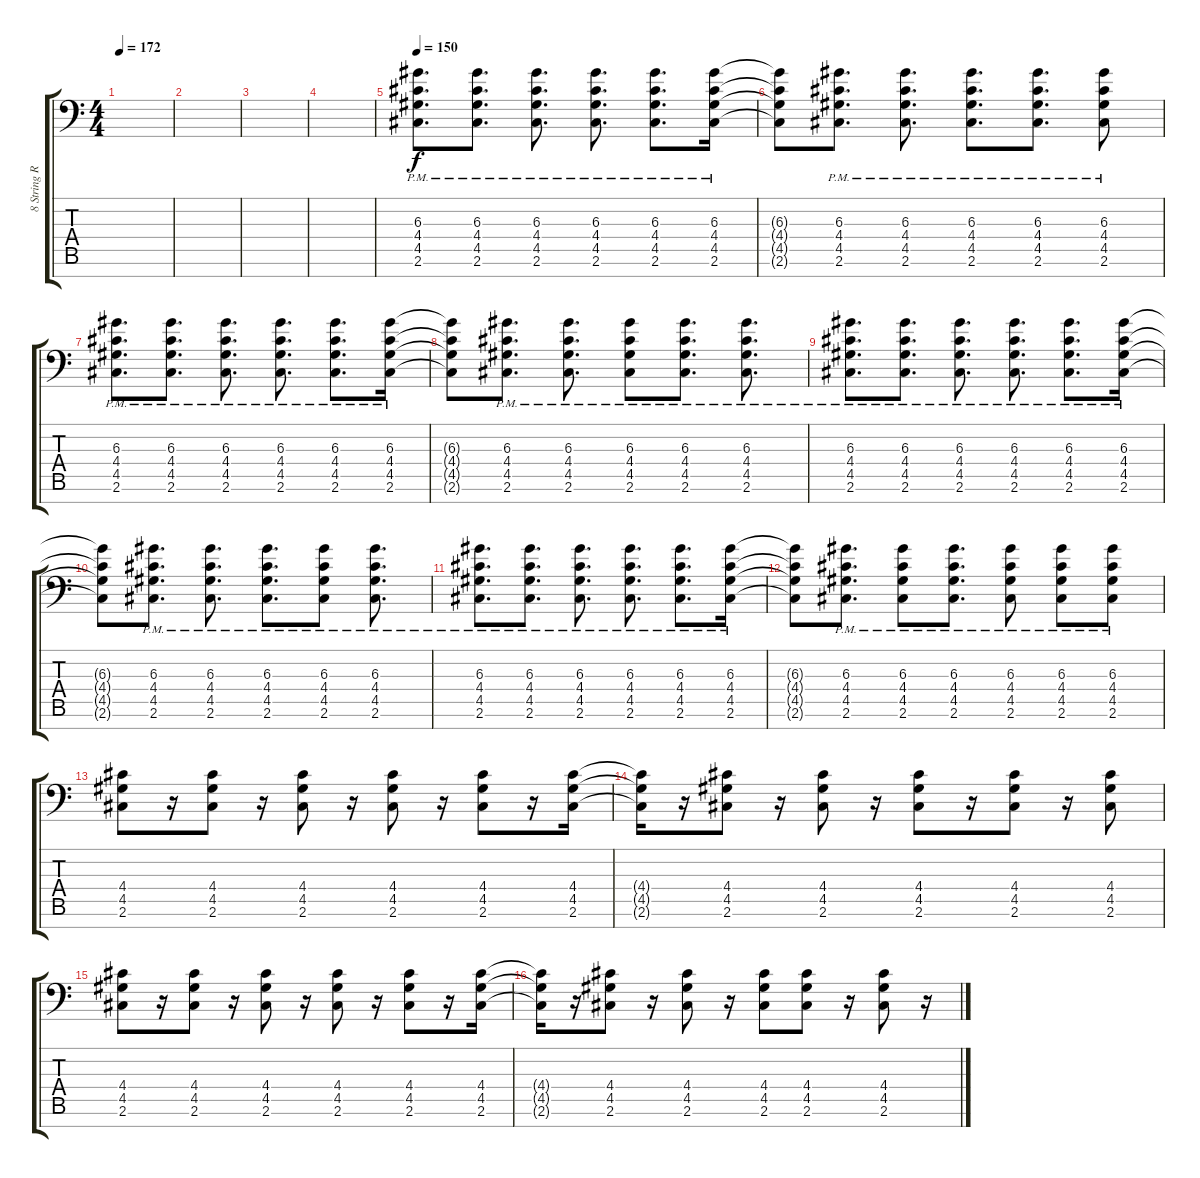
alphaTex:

\track ("8 String Rhythm R" "8 String R") {instrument overdrivenguitar}
\staff {score tabs}
\tuning (B3 G3 D3 A2 E2 B1 Gb1) {hide}
\ts (4 4)
\tempo 172
\clef f4
\ks c
|
|
|
|
\tempo 150
(6.3{pm} 4.4{pm} 4.5{pm} 2.6{pm}).8{d} (6.3{pm} 4.4{pm} 4.5{pm} 2.6{pm}).8{d} (6.3{pm} 4.4{pm} 4.5{pm} 2.6{pm}).8{d} (6.3{pm} 4.4{pm} 4.5{pm} 2.6{pm}).8{d} (6.3{pm} 4.4{pm} 4.5{pm} 2.6{pm}).8{d} (6.3{pm} 4.4{pm} 4.5{pm} 2.6{pm}).16 |
(6.3{t} 4.4{t} 4.5{t} 2.6{t}).8 (6.3{pm} 4.4{pm} 4.5{pm} 2.6{pm}).8{d} (6.3{pm} 4.4{pm} 4.5{pm} 2.6{pm}).8{d} (6.3{pm} 4.4{pm} 4.5{pm} 2.6{pm}).8{d} (6.3{pm} 4.4{pm} 4.5{pm} 2.6{pm}).8{d} (6.3{pm} 4.4{pm} 4.5{pm} 2.6{pm}).8 |
(6.3{pm} 4.4{pm} 4.5{pm} 2.6{pm}).8{d} (6.3{pm} 4.4{pm} 4.5{pm} 2.6{pm}).8{d} (6.3{pm} 4.4{pm} 4.5{pm} 2.6{pm}).8{d} (6.3{pm} 4.4{pm} 4.5{pm} 2.6{pm}).8{d} (6.3{pm} 4.4{pm} 4.5{pm} 2.6{pm}).8{d} (6.3{pm} 4.4{pm} 4.5{pm} 2.6{pm}).16 |
(6.3{t} 4.4{t} 4.5{t} 2.6{t}).8 (6.3{pm} 4.4{pm} 4.5{pm} 2.6{pm}).8{d} (6.3{pm} 4.4{pm} 4.5{pm} 2.6{pm}).8{d} (6.3{pm} 4.4{pm} 4.5{pm} 2.6{pm}).8 (6.3{pm} 4.4{pm} 4.5{pm} 2.6{pm}).8{d} (6.3{pm} 4.4{pm} 4.5{pm} 2.6{pm}).8{d} |
(6.3{pm} 4.4{pm} 4.5{pm} 2.6{pm}).8{d} (6.3{pm} 4.4{pm} 4.5{pm} 2.6{pm}).8{d} (6.3{pm} 4.4{pm} 4.5{pm} 2.6{pm}).8{d} (6.3{pm} 4.4{pm} 4.5{pm} 2.6{pm}).8{d} (6.3{pm} 4.4{pm} 4.5{pm} 2.6{pm}).8{d} (6.3{pm} 4.4{pm} 4.5{pm} 2.6{pm}).16 |
(6.3{t} 4.4{t} 4.5{t} 2.6{t}).8 (6.3{pm} 4.4{pm} 4.5{pm} 2.6{pm}).8{d} (6.3{pm} 4.4{pm} 4.5{pm} 2.6{pm}).8{d} (6.3{pm} 4.4{pm} 4.5{pm} 2.6{pm}).8{d} (6.3{pm} 4.4{pm} 4.5{pm} 2.6{pm}).8 (6.3{pm} 4.4{pm} 4.5{pm} 2.6{pm}).8{d} |
(6.3{pm} 4.4{pm} 4.5{pm} 2.6{pm}).8{d} (6.3{pm} 4.4{pm} 4.5{pm} 2.6{pm}).8{d} (6.3{pm} 4.4{pm} 4.5{pm} 2.6{pm}).8{d} (6.3{pm} 4.4{pm} 4.5{pm} 2.6{pm}).8{d} (6.3{pm} 4.4{pm} 4.5{pm} 2.6{pm}).8{d} (6.3{pm} 4.4{pm} 4.5{pm} 2.6{pm}).16 |
(6.3{t} 4.4{t} 4.5{t} 2.6{t}).8 (6.3{pm} 4.4{pm} 4.5{pm} 2.6{pm}).8{d} (6.3{pm} 4.4{pm} 4.5{pm} 2.6{pm}).8 (6.3{pm} 4.4{pm} 4.5{pm} 2.6{pm}).8{d} (6.3{pm} 4.4{pm} 4.5{pm} 2.6{pm}).8 (6.3{pm} 4.4{pm} 4.5{pm} 2.6{pm}).8 (6.3{pm} 4.4{pm} 4.5{pm} 2.6{pm}).8 |
(4.4 4.5 2.6).8 r.16 (4.4 4.5 2.6).8 r.16 (4.4 4.5 2.6).8 r.16 (4.4 4.5 2.6).8 r.16 (4.4 4.5 2.6).8 r.16 (4.4 4.5 2.6).16 |
(4.4{t} 4.5{t} 2.6{t}).16 r.16 (4.4 4.5 2.6).8 r.16 (4.4 4.5 2.6).8 r.16 (4.4 4.5 2.6).8 r.16 (4.4 4.5 2.6).8 r.16 (4.4 4.5 2.6).8 |
(4.4 4.5 2.6).8 r.16 (4.4 4.5 2.6).8 r.16 (4.4 4.5 2.6).8 r.16 (4.4 4.5 2.6).8 r.16 (4.4 4.5 2.6).8 r.16 (4.4 4.5 2.6).16 |
(4.4{t} 4.5{t} 2.6{t}).16 r.16 (4.4 4.5 2.6).8 r.16 (4.4 4.5 2.6).8 r.16 (4.4 4.5 2.6).8 (4.4 4.5 2.6).8 r.16 (4.4 4.5 2.6).8 r.16
